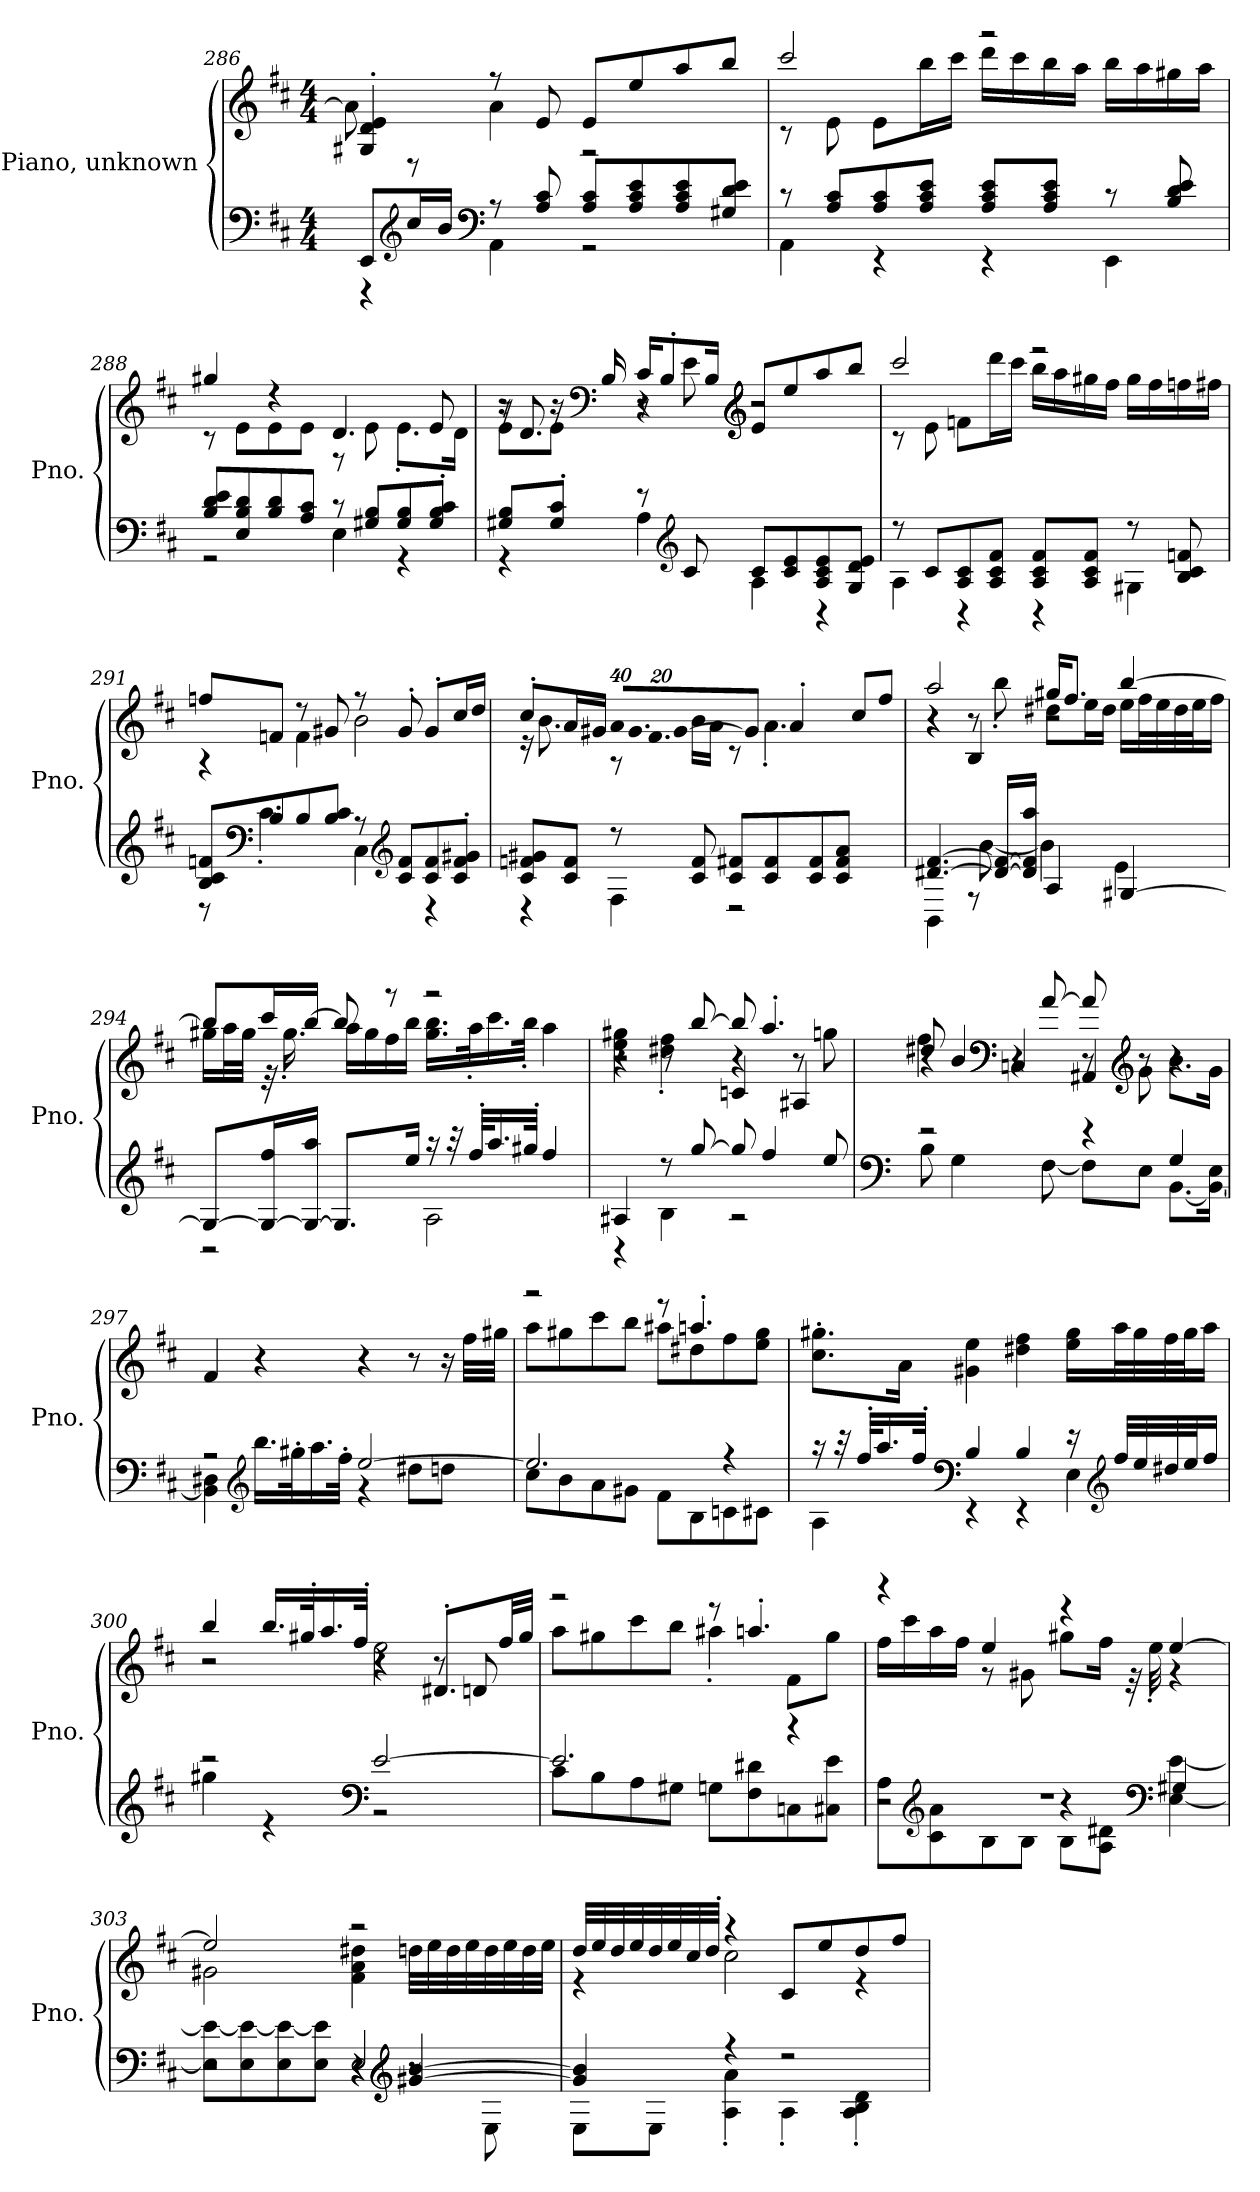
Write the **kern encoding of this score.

**kern	**kern
*part1	*part1
*staff2	*staff1
*I"Piano, unknown	*
*I'Pno.	*
*clefF4	*clefG2
*k[f#c#]	*k[f#c#]
*M4/4	*M4/4
=286	=286
*^	*^
8EE/L	4r	4G#X/' 4d/' 4e/'	8a\]
*clefG2	*	*	*
16cc#/L	.	.	8r
16b/JJ	.	.	.
*clefF4	*	*	*
8r	4AA\	8r	4a\
8A/ 8c#/	.	8e/	.
8A/ 8c#/L	2r	8e/L	2r
8A/ 8c#/ 8e/	.	8ee/	.
8A/ 8c#/ 8e/	.	8aa/	.
8G#X/ 8d/ 8e/J	.	8bb/J	.
!!LO:PB:g=z	!!
=287	=287	=287	=287
8r	4AA\	2ccc#/	8r
8A/ 8c#/L	.	.	8e\
8A/ 8c#/	4r	.	8e\L
8A/ 8c#/ 8e/J	.	.	16bb\L
.	.	.	16ccc#\JJ
8A/ 8c#/ 8e/L	4r	2r	16ddd\LL
.	.	.	16ccc#\
8A/ 8c#/ 8e/J	.	.	16bb\
.	.	.	16aa\JJ
8r	4EE\	.	16bb\LL
.	.	.	16aa\
8B/ 8d/ 8e/	.	.	16gg#X\
.	.	.	16aa\JJ
=288	=288	=288	=288
8B/ 8d/ 8e/L	2r	4gg#X/	8r
8E/ 8B/ 8d/	.	.	8e\L
8B/ 8d/	.	4r	8e\
8A/ 8c#/J	.	.	8e\J
8r	4E\	4.d/	8r
8G#X/ 8B/L	.	.	8e\
8G#/ 8B/	4r	.	8.e'\L
8G#/' 8B/' 8c#/'J	.	8e/	.
.	.	.	16d\Jk
!!LO:LB:g=z
=289	=289	=289	=289
*	*	*	*^
8G#X/ 8B/L	4r	8r	8e\L	16r
.	.	.	.	8.d/
8G#/' 8c#/'J	.	16r	8e\J	.
*	*	*clefF4	*	*
.	.	16B/	.	.
8r	4A\	16c#/KL	8r	4r
.	.	8B'/	.	.
*clefG2	*	*	*	*
8c#/	.	.	8e\	.
.	.	16B/Jk	.	.
*	*	*clefG2	*	*
8c#/L	4A\	8e/L	2r	2r
8c#/ 8e/	.	8ee/	.	.
8A/ 8c#/ 8e/	4r	8aa/	.	.
8G#/ 8d/ 8e/J	.	8bb/J	.	.
*	*	*	*v	*v
=290	=290	=290	=290
8r	4A\	2ccc#/	8r
8c#/L	.	.	8e\
8A/ 8c#/	4r	.	8fn\L
8A/ 8c#/ 8f#/J	.	.	16ddd\L
.	.	.	16ccc#\JJ
8A/ 8c#/ 8f#/L	4r	2r	16bb\LL
.	.	.	16aa\
8A/ 8c#/ 8f#/J	.	.	16gg#X\
.	.	.	16ff#\JJ
8r	4G#X\	.	16gg#\LL
.	.	.	16ff#\
8B/ 8c#/ 8fn/	.	.	16ffn\
.	.	.	16ff#X\JJ
!!LO:LB:g=z	!!
=291	=291	=291	=291
8B/ 8c#/ 8fn/L	8r	8ffn/L	4r
*clefF4	*	*	*
8B/	4.c#'\	8fn/J	.
8B/	.	8r	4f\
8B/ 8c#/J	.	8g#X/	.
8r	4C#\	8r	2b\
*clefG2	*	*	*
8c#/ 8f/L	.	8g#'/	.
8c#/ 8f/	4r	8g#'/L	.
8c#/' 8f/' 8g#X/'J	.	16cc#/L	.
.	.	16dd/JJ	.
=292	=292	=292	=292
8c#/ 8fn/ 8g#X/L	4r	8cc#'/L	16r
.	.	.	8.b\
8c#/ 8f/J	.	16a/L	.
.	.	16g#X/JJ	.
*	*	*Xbrackettup	*
!	!	!LO:N:vis=32	!
8r	4F#\	640%23a/LLL	8r
!	!	!LO:N:vis=64.	!
.	.	640%17g#/L	.
!	!	!LO:N:vis=64.	!
.	.	640%17f#/J	.
!	!	!LO:N:vis=32	!
.	.	[640%23g#/JJ	.
8c#/ 8f/	.	8g#/J]	16b\LL
.	.	.	16a\JJ
8c#/ 8f#X/L	2r	4a'/	8r
8c#/ 8f#/	.	.	4.a'\
8c#/ 8f#/	.	8cc#/L	.
8c#/ 8f#/ 8a/J	.	8ff#/J	.
!!LO:LB:g=z
=293	=293	=293	=293
*	*	*	*^
[4.d#X/ [4.f#/	4BB\	2aa/	4r	4r
.	8r	.	8r	4B/
16d#/_ 16f#/_LL	[8b\	.	8bb'\	.
16d#/] 16f#/] 16aa/JJ	.	.	.	.
4A/	4b\]	16gg#X/KL	8dd#X\L	2r
.	.	8.ff#/J	.	.
.	.	.	16ee\L	.
.	.	.	16dd#\JJ	.
[4G#X/	4e\	[4bb/	16ee\LL	.
.	.	.	32ff#\L	.
.	.	.	32ee\	.
.	.	.	32dd#\	.
.	.	.	32ee\J	.
.	.	.	16ff#\JJ	.
*	*	*	*v	*v
=294	=294	=294	=294
8G#/L_	2r	8bb/L]	16gg#X\LL
.	.	.	32aa\L
.	.	.	32gg#\JJJ
16G#/_ 16ff#/L	.	16ccc#/L	32r
.	.	.	16.gg#'\
16G#/_ 16aa/JJ	.	[16bb/JJ	.
8.G#/L]	.	8bb/]	16aa\LL
.	.	.	16gg#\
.	.	8r	16ff#\
16ee/Jk	.	.	16bb\JJ
16r	2A\	2r	16.gg#\ 16.bb\LL
32r	.	.	.
32ff#'/KLL	.	.	32aa'\K
16.aa/	.	.	16.ccc#\
32gg#X'/JJk	.	.	32bb'\JJk
4ff#/	.	.	4aa\
!!LO:LB:g=z
=295	=295	=295	=295
*	*	*	*^
4A#X/	4r	4r	4ee\ 4gg#X\	2r
8r	4B\	8r	4dd#X\' 4ff#\'	.
[8gg/	.	[8bb/	.	.
8gg/]	2r	8bb/]	4r	4cn/
4ff#/	.	4.aa'/	.	.
.	.	.	8r	4A#X/
8ee/	.	.	8ggn\	.
=296	=296	=296	=296	=296
*clefF4	*	*	*	*
2r	8B\	8dd#X/	4ff#\	4r
.	4G\	4b/	.	.
*	*	*clefF4	*	*
.	.	.	4r	4Cn/
.	[8F#\	[8a/	.	.
4r	8F#\L]	8a/]	8r	4AA#X/
*	*	*clefG2	*	*
.	8E\J	8r	8g\	.
4G/	[8.BB\L	4r	8.b\L	4r
.	16BB\_ 16E\Jk	.	16g\Jk	.
*	*	*v	*v	*v
!!LO:LB:g=z
=297	=297	=297
2r	4BB\] 4D#X\	4f#/
*clefG2	*	*
.	16.bb\LL	4r
.	32gg#X'\K	.
.	16.aa\	.
.	32ff#'\JJk	.
[2ee/	4r	4r
.	8dd#X\L	8r
.	8ddn\J	16r
.	.	32ff#\LLL
.	.	32gg#X\JJJ
=298	=298	=298
*	*	*^
2.ee/]	8cc#\L	2r	8aa\L
.	8b\	.	8gg#X\
.	8a\	.	8ccc#\
.	8g#X\J	.	8bb\J
.	8f#\L	8r	8aa#X\L
.	8B\	4.aan'/	8dd#X\
4r	8cn\	.	8ff#\
.	8c#X\J	.	8ee\ 8gg#\J
*	*	*v	*v
!!LO:PB:g=z
=299	=299	=299
16r	4A\	8.cc#\' 8.gg#X\'L
32r	.	.
32ff#'/KLL	.	.
16.aa/	.	.
.	.	16a\Jk
32ff#'/JJk	.	.
*clefF4	*	*
4B/	4r	4g#X\ 4ee\
4B/	4r	4dd#X\ 4ff#\
16r	4E\	16ee\ 16gg#\LL
*clefG2	*	*
32ff#/LLL	.	32aa\L
32ee/	.	32gg#\
32dd#X/	.	32ff#\
32ee/J	.	32gg#\J
16ff#/JJ	.	16aa\JJ
=300	=300	=300
*	*	*^
*	*	*	*^
2r	4gg#X\	4bb/	2r	2r
.	4r	16.bb/LL	.	.
.	.	32gg#X'/K	.	.
.	.	16.aa/	.	.
.	.	32ff#'/JJk	.	.
*clefF4	*	*	*	*
[2e/	2r	4r	2ee\	4r
.	.	8.d#X'/L	.	8r
.	.	.	.	8dn/
.	.	32ff#/LL	.	.
.	.	32gg#/JJJ	.	.
*	*	*	*v	*v
!!LO:LB:g=z
=301	=301	=301	=301
2.e/]	8c#\L	2r	8aa\L
.	8B\	.	8gg#X\
.	8A\	.	8ccc#\
.	8G#X\J	.	8bb\J
.	8Gn\L	8r	4aa#X'\
.	8F#\ 8d#X\	4.aan'/	.
4r	8Cn\	.	8f#\L
.	8C#X\ 8e\J	.	8gg#\J
=302	=302	=302	=302
*	*^	*	*
1r	8A\L	2r	4r	16ff#\LL
.	.	.	.	16ccc#\
*clefG2	*	*	*	*
.	8c#\ 8a\	.	.	16aa\
.	.	.	.	16ff#\JJ
.	8B\	.	4ee/	8r
.	8B\J	.	.	8g#X\
.	8B\L	4r	4r	8gg#X\L
.	8A\ 8d#X\J	.	.	16ff#\Jk
.	.	.	.	32r
.	.	.	.	32ee'\
*clefF4	*	*	*	*
.	[4E\ [4e\	4G#X/	[4ee/	4r
!!LO:LB:g=z	!!
=303	=303	=303	=303	=303
2r	8E\] 8e\_L	2r	2ee/]	2g#X\
.	8E\ 8e\_	.	.	.
.	8E\ 8e\_	.	.	.
.	8E\ 8e\]J	.	.	.
4r	4r	2E/	2r	4f#\ 4a\ 4dd#X\
*clefG2	*	*	*	*
[4g#X/ [4b/	8r	.	.	32ddn\LLL
.	.	.	.	32ee\
.	.	.	.	32dd\
.	.	.	.	32ee\
.	8E\	.	.	32dd\
.	.	.	.	32ee\
.	.	.	.	32dd\
.	.	.	.	32ee\JJJ
*	*v	*v	*	*
=304	=304	=304	=304
4g#/] 4b/]	8E\L	32dd/LLL	4r
.	.	32ee/	.
.	.	32dd/	.
.	.	32ee/	.
.	8E\J	32dd/	.
.	.	32ee/	.
.	.	32cc#/	.
.	.	32dd'/JJJ	.
4r	4A\' 4a\'	4r	2cc#\
2r	4A'\	8c#/L	.
.	.	8ee/	.
.	4A\' 4B\' 4d\'	8dd/	4r
.	.	8ff#/J	.
*v	*v	*	*
*	*v	*v
=	=
*-	*-
